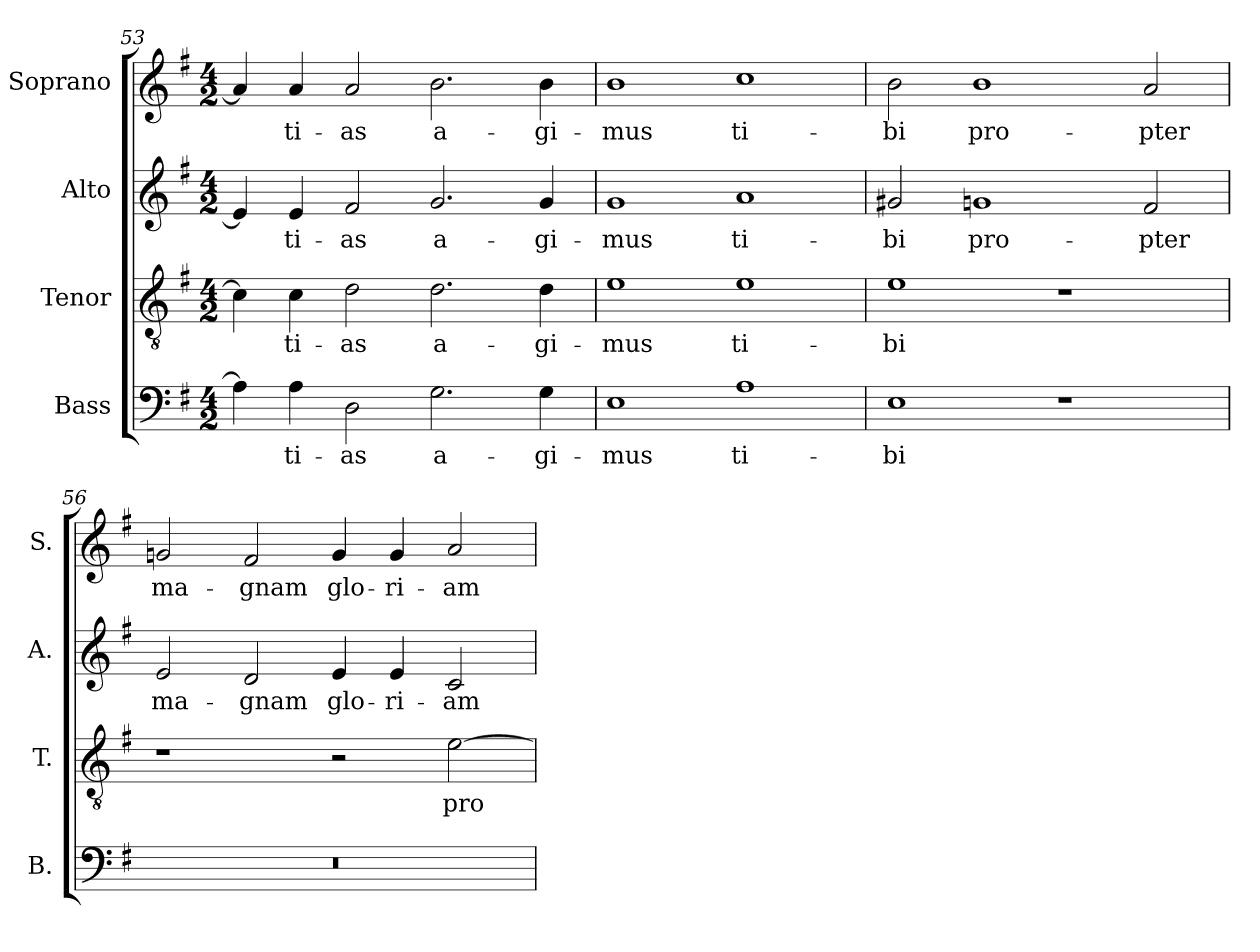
**kern	**text	**kern	**text	**kern	**text	**kern	**text
*part4	*part4	*part3	*part3	*part2	*part2	*part1	*part1
*staff4	*staff4	*staff3	*staff3	*staff2	*staff2	*staff1	*staff1
*I"Bass	*	*I"Tenor	*	*I"Alto	*	*I"Soprano	*
*I'B.	*	*I'T.	*	*I'A.	*	*I'S.	*
*clefF4	*	*clefGv2	*	*clefG2	*	*clefG2	*
*	*	*ITrd7c12	*	*	*	*	*
*k[f#]	*	*k[f#]	*	*k[f#]	*	*k[f#]	*
*G:	*	*G:	*	*G:	*	*G:	*
*M4/2	*	*M4/2	*	*M4/2	*	*M4/2	*
=53	=53	=53	=53	=53	=53	=53	=53
4Ai\]	.	4Ci\]	.	4ei/]	.	4ai/]	.
!	!LO:LY:b:color=#000000	!	!	!	!	!	!
!	!	!	!LO:LY:b:color=#000000	!	!	!	!
!	!	!	!	!	!LO:LY:b:color=#000000	!	!
!	!	!	!	!	!	!	!LO:LY:b:color=#000000
4Ai\	-ti-	4Ci\	-ti-	4ei/	-ti-	4ai/	-ti-
!	!LO:LY:b:color=#000000	!	!	!	!	!	!
!	!	!	!LO:LY:b:color=#000000	!	!	!	!
!	!	!	!	!	!LO:LY:b:color=#000000	!	!
!	!	!	!	!	!	!	!LO:LY:b:color=#000000
2Di\	-as	2Di\	-as	2f#i/	-as	2ai/	-as
!	!LO:LY:b:color=#000000	!	!	!	!	!	!
!	!	!	!LO:LY:b:color=#000000	!	!	!	!
!	!	!	!	!	!LO:LY:b:color=#000000	!	!
!	!	!	!	!	!	!	!LO:LY:b:color=#000000
2.Gi\	a-	2.Di\	a-	2.gi/	a-	2.bi\	a-
!	!LO:LY:b:color=#000000	!	!	!	!	!	!
!	!	!	!LO:LY:b:color=#000000	!	!	!	!
!	!	!	!	!	!LO:LY:b:color=#000000	!	!
!	!	!	!	!	!	!	!LO:LY:b:color=#000000
4Gi\	-gi-	4Di\	-gi-	4gi/	-gi-	4bi\	-gi-
=54	=54	=54	=54	=54	=54	=54	=54
!	!LO:LY:b:color=#000000	!	!	!	!	!	!
!	!	!	!LO:LY:b:color=#000000	!	!	!	!
!	!	!	!	!	!LO:LY:b:color=#000000	!	!
!	!	!	!	!	!	!	!LO:LY:b:color=#000000
1Ei	-mus	1Ei	-mus	1gi	-mus	1bi	-mus
!	!LO:LY:b:color=#000000	!	!	!	!	!	!
!	!	!	!LO:LY:b:color=#000000	!	!	!	!
!	!	!	!	!	!LO:LY:b:color=#000000	!	!
!	!	!	!	!	!	!	!LO:LY:b:color=#000000
1Ai	ti-	1Ei	ti-	1ai	ti-	1cci	ti-
!!LO:PB:g=z
=55	=55	=55	=55	=55	=55	=55	=55
!	!LO:LY:b:color=#000000	!	!	!	!	!	!
!	!	!	!LO:LY:b:color=#000000	!	!	!	!
!	!	!	!	!	!LO:LY:b:color=#000000	!	!
!	!	!	!	!	!	!	!LO:LY:b:color=#000000
1Ei	-bi	1Ei	-bi	2g#Xi/	-bi	2bi\	-bi
!	!	!	!	!	!LO:LY:b:color=#000000	!	!
!	!	!	!	!	!	!	!LO:LY:b:color=#000000
.	.	.	.	1gni	pro-	1bi	pro-
1r	.	1r	.	.	.	.	.
!	!	!	!	!	!LO:LY:b:color=#000000	!	!
!	!	!	!	!	!	!	!LO:LY:b:color=#000000
.	.	.	.	2f#i/	-pter	2ai/	-pter
=56	=56	=56	=56	=56	=56	=56	=56
!LO:N:vis=1	!	!	!	!	!	!	!
!	!	!	!	!	!LO:LY:b:color=#000000	!	!
!	!	!	!	!	!	!	!LO:LY:b:color=#000000
0r	.	1r	.	2ei/	ma-	2gni/	ma-
!	!	!	!	!	!LO:LY:b:color=#000000	!	!
!	!	!	!	!	!	!	!LO:LY:b:color=#000000
.	.	.	.	2di/	-gnam	2f#i/	-gnam
!	!	!	!	!	!LO:LY:b:color=#000000	!	!
!	!	!	!	!	!	!	!LO:LY:b:color=#000000
.	.	2r	.	4ei/	glo-	4gi/	glo-
!	!	!	!	!	!LO:LY:b:color=#000000	!	!
!	!	!	!	!	!	!	!LO:LY:b:color=#000000
.	.	.	.	4ei/	-ri-	4gi/	-ri-
!	!	!	!LO:LY:b:color=#000000	!	!	!	!
!	!	!	!	!	!LO:LY:b:color=#000000	!	!
!	!	!	!	!	!	!	!LO:LY:b:color=#000000
.	.	[2Ei\	pro-	2ci/	-am	2ai/	-am
=	=	=	=	=	=	=	=
*-	*-	*-	*-	*-	*-	*-	*-
